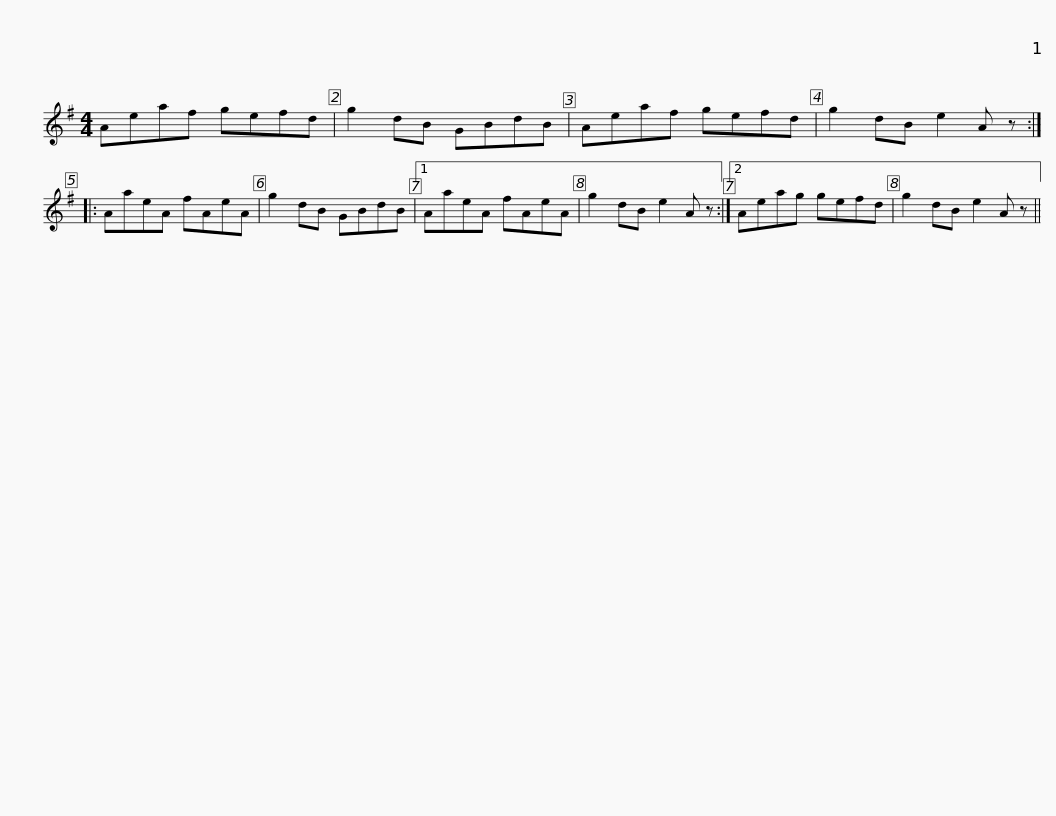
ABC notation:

X:1
L:1/8
M:4/4
I:linebreak $
K:G
V:1 treble
V:1
 Aeaf gefd | g2 dB GBdB | Aeaf gefd | g2 dB e2 A z :: AaeA fAeA |$ %5
 g2 dB GBdB |1 AaeA fAeA | g2 dB e2 A z :|2 Aeag gefd | g2 dB e2 A z || %10
